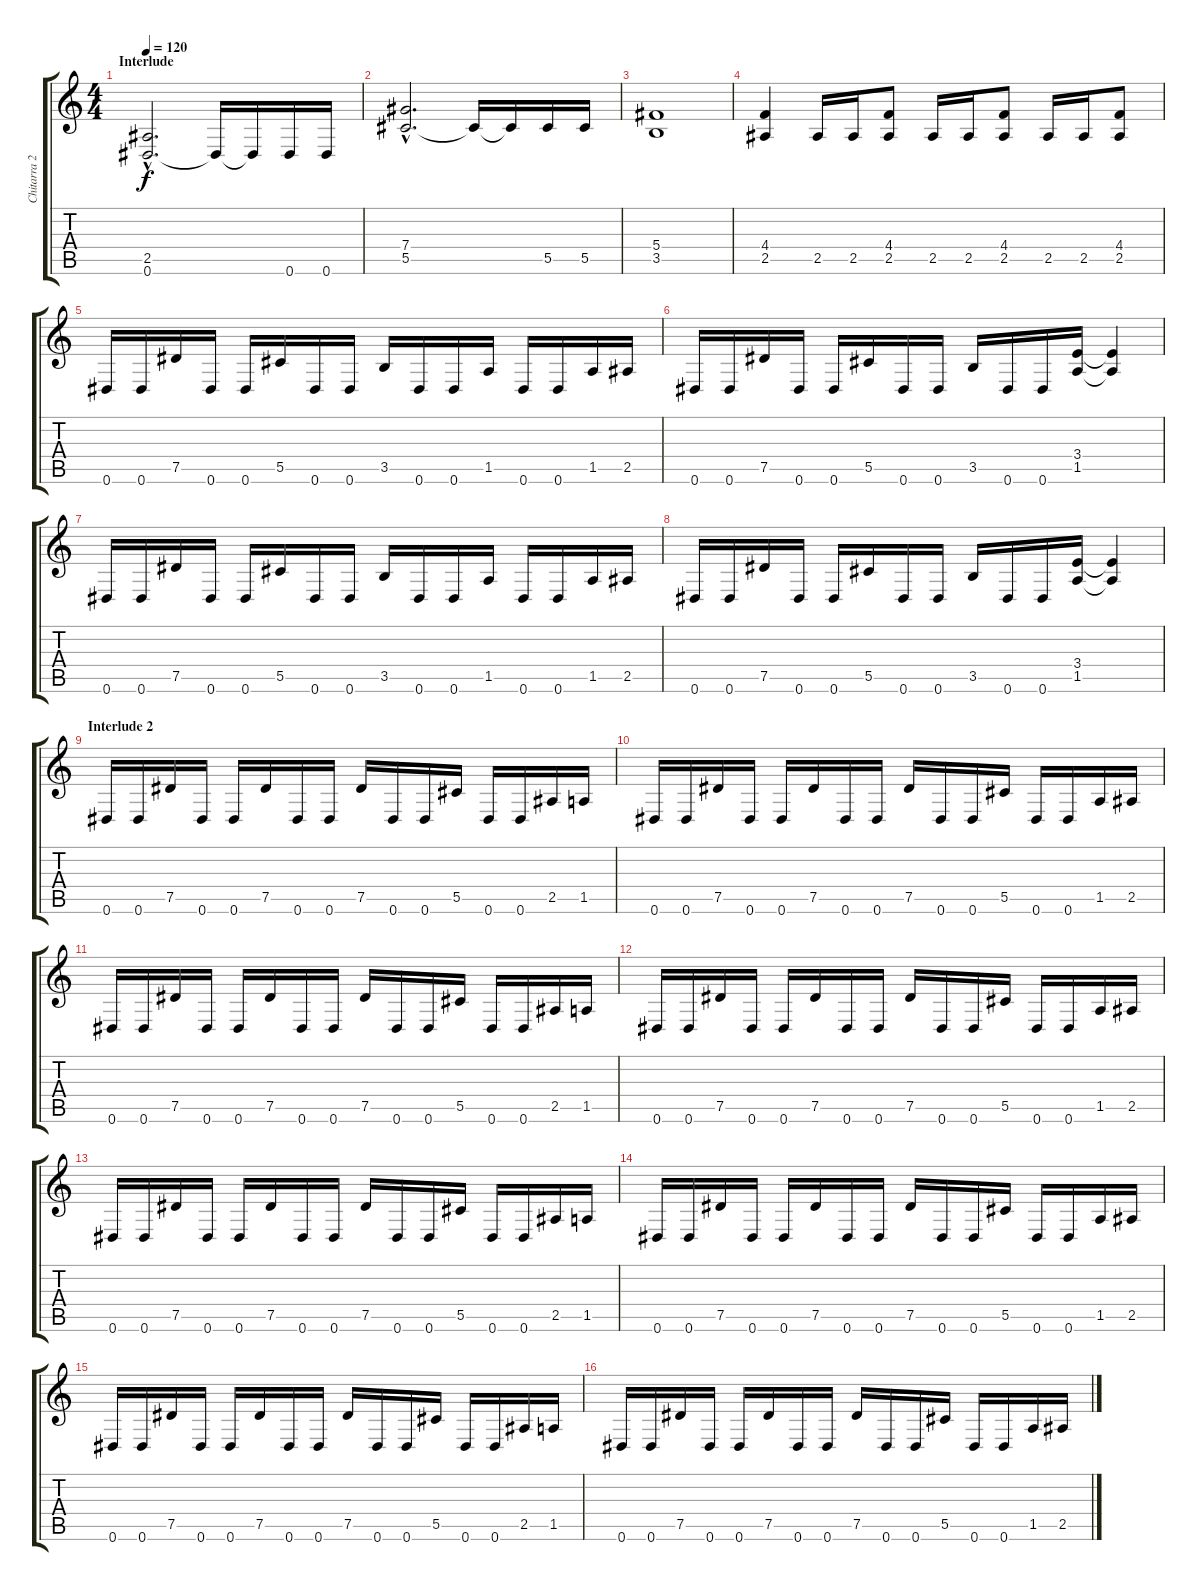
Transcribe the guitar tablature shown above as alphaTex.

\track ("Chitarra 2" "Chitarra 2") {instrument distortionguitar}
\staff {score tabs}
\tuning (Eb4 Bb3 Gb3 Db3 Ab2 Eb2) {hide}
\ts (4 4)
\section ("" "Interlude")
\tempo 120
\clef g2
\ks c
(2.5{hac} 0.6{hac}).2{d dy f} 0.6{t}.16 0.6{t}.16 0.6.16 0.6.16 |
(7.4{hac} 5.5{hac}).2{d} 5.5{t}.16 5.5{t}.16 5.5.16 5.5.16 |
(5.4 3.5).1 |
(4.4 2.5).4 2.5.16 2.5.16 (4.4 2.5).8 2.5.16 2.5.16 (4.4 2.5).8 2.5.16 2.5.16 (4.4 2.5).8 |
0.6.16 0.6.16 7.5.16 0.6.16 0.6.16 5.5.16 0.6.16 0.6.16 3.5.16 0.6.16 0.6.16 1.5.16 0.6.16 0.6.16 1.5.16 2.5.16 |
0.6.16 0.6.16 7.5.16 0.6.16 0.6.16 5.5.16 0.6.16 0.6.16 3.5.16 0.6.16 0.6.16 (3.4 1.5).16 (3.4{t} 1.5{t}).4 |
0.6.16 0.6.16 7.5.16 0.6.16 0.6.16 5.5.16 0.6.16 0.6.16 3.5.16 0.6.16 0.6.16 1.5.16 0.6.16 0.6.16 1.5.16 2.5.16 |
0.6.16 0.6.16 7.5.16 0.6.16 0.6.16 5.5.16 0.6.16 0.6.16 3.5.16 0.6.16 0.6.16 (3.4 1.5).16 (3.4{t} 1.5{t}).4 |
\section ("" "Interlude 2")
0.6.16 0.6.16 7.5.16 0.6.16 0.6.16 7.5.16 0.6.16 0.6.16 7.5.16 0.6.16 0.6.16 5.5.16 0.6.16 0.6.16 2.5.16 1.5.16 |
0.6.16 0.6.16 7.5.16 0.6.16 0.6.16 7.5.16 0.6.16 0.6.16 7.5.16 0.6.16 0.6.16 5.5.16 0.6.16 0.6.16 1.5.16 2.5.16 |
0.6.16 0.6.16 7.5.16 0.6.16 0.6.16 7.5.16 0.6.16 0.6.16 7.5.16 0.6.16 0.6.16 5.5.16 0.6.16 0.6.16 2.5.16 1.5.16 |
0.6.16 0.6.16 7.5.16 0.6.16 0.6.16 7.5.16 0.6.16 0.6.16 7.5.16 0.6.16 0.6.16 5.5.16 0.6.16 0.6.16 1.5.16 2.5.16 |
0.6.16 0.6.16 7.5.16 0.6.16 0.6.16 7.5.16 0.6.16 0.6.16 7.5.16 0.6.16 0.6.16 5.5.16 0.6.16 0.6.16 2.5.16 1.5.16 |
0.6.16 0.6.16 7.5.16 0.6.16 0.6.16 7.5.16 0.6.16 0.6.16 7.5.16 0.6.16 0.6.16 5.5.16 0.6.16 0.6.16 1.5.16 2.5.16 |
0.6.16 0.6.16 7.5.16 0.6.16 0.6.16 7.5.16 0.6.16 0.6.16 7.5.16 0.6.16 0.6.16 5.5.16 0.6.16 0.6.16 2.5.16 1.5.16 |
0.6.16 0.6.16 7.5.16 0.6.16 0.6.16 7.5.16 0.6.16 0.6.16 7.5.16 0.6.16 0.6.16 5.5.16 0.6.16 0.6.16 1.5.16 2.5.16
